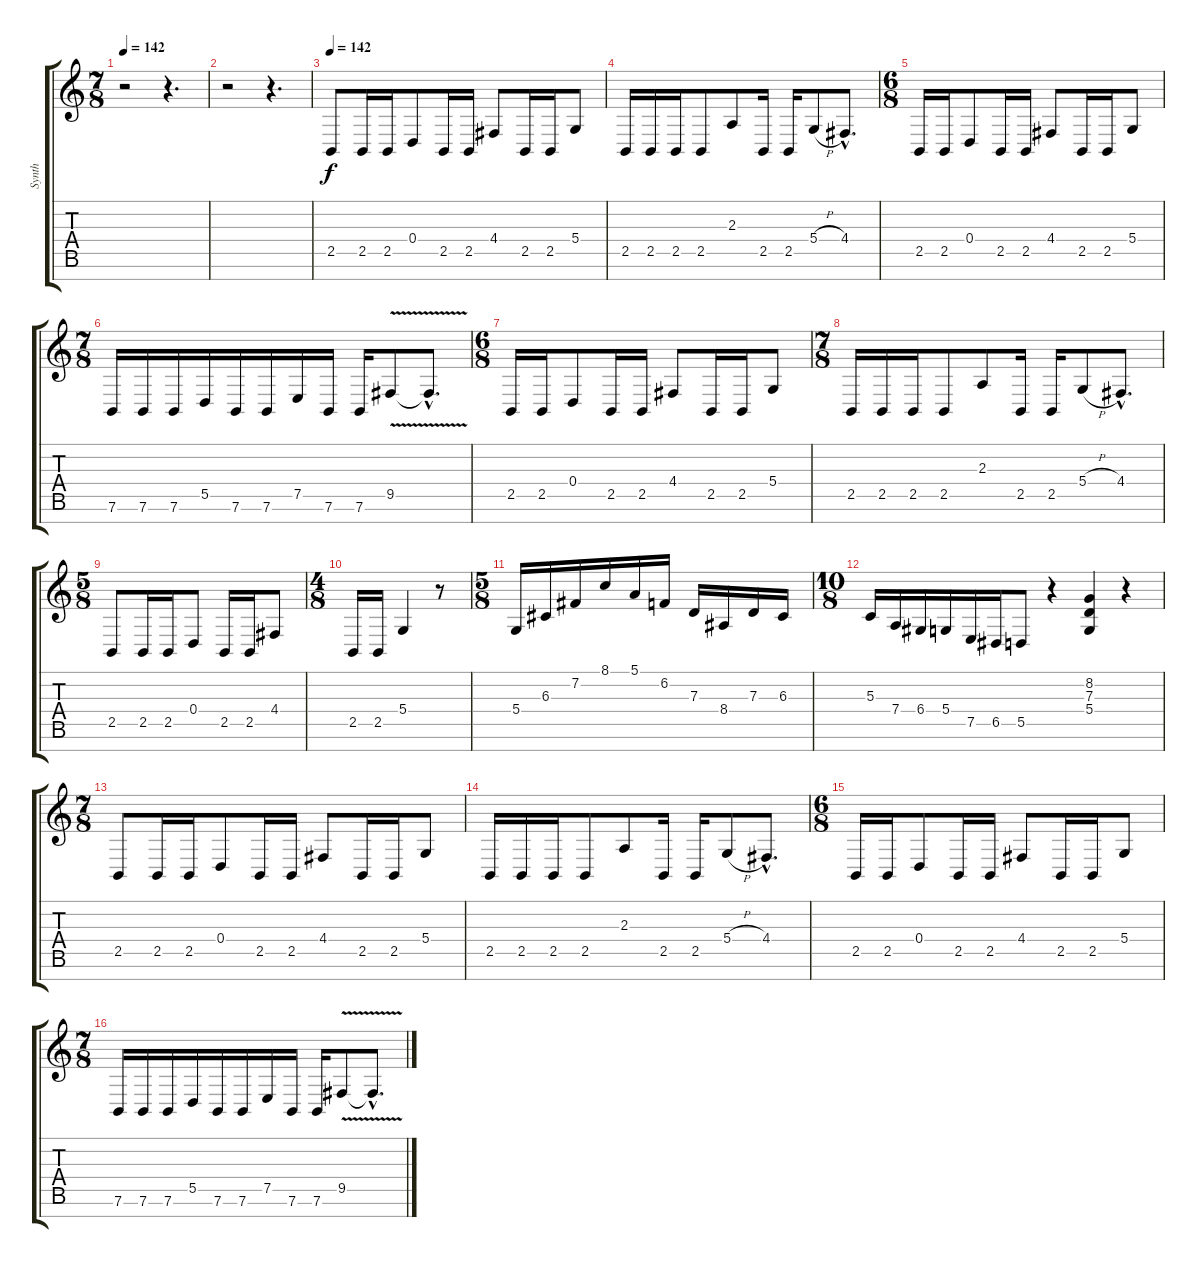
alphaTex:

\track ("Synth" "Synth") {instrument lead2sawtooth}
\staff {score tabs}
\tuning (E4 B3 G3 D3 A2 E2 B1) {hide}
\ts (7 8)
\tempo 142
\tempo 120
\tempo 142
\clef g2
\ks c
r.2{dy f instrument lead2sawtooth} r.4{d} |
r.2 r.4{d} |
\tempo 142
2.5.8 2.5.16 2.5.16 0.4.8 2.5.16 2.5.16 4.4.8 2.5.16 2.5.16 5.4.8 |
2.5.16 2.5.16 2.5.16 2.5.8 2.3.8 2.5.16 2.5.16 5.4{h}.8 4.4{hac}.8{d} |
\ts (6 8)
2.5.16 2.5.16 0.4.8 2.5.16 2.5.16 4.4.8 2.5.16 2.5.16 5.4.8 |
\ts (7 8)
7.6.16 7.6.16 7.6.16 5.5.16 7.6.16 7.6.16 7.5.16 7.6.16 7.6.16 9.5{v}.8 9.5{hac t}.8{d} |
\ts (6 8)
2.5.16 2.5.16 0.4.8 2.5.16 2.5.16 4.4.8 2.5.16 2.5.16 5.4.8 |
\ts (7 8)
2.5.16 2.5.16 2.5.16 2.5.8 2.3.8 2.5.16 2.5.16 5.4{h}.8 4.4{hac}.8{d} |
\ts (5 8)
2.5.8 2.5.16 2.5.16 0.4.8 2.5.16 2.5.16 4.4.8 |
\ts (4 8)
2.5.16 2.5.16 5.4.4 r.8 |
\ts (5 8)
5.4.16 6.3.16 7.2.16 8.1.16 5.1.16 6.2.16 7.3.16 8.4.16 7.3.16 6.3.16 |
\ts (10 8)
5.3.16 7.4.16 6.4.16 5.4.16 7.5.16 6.5.16 5.5.8 r.4 (8.2 7.3 5.4).4 r.4 |
\ts (7 8)
2.5.8 2.5.16 2.5.16 0.4.8 2.5.16 2.5.16 4.4.8 2.5.16 2.5.16 5.4.8 |
2.5.16 2.5.16 2.5.16 2.5.8 2.3.8 2.5.16 2.5.16 5.4{h}.8 4.4{hac}.8{d} |
\ts (6 8)
2.5.16 2.5.16 0.4.8 2.5.16 2.5.16 4.4.8 2.5.16 2.5.16 5.4.8 |
\ts (7 8)
7.6.16 7.6.16 7.6.16 5.5.16 7.6.16 7.6.16 7.5.16 7.6.16 7.6.16 9.5{v}.8 9.5{hac t}.8{d}
